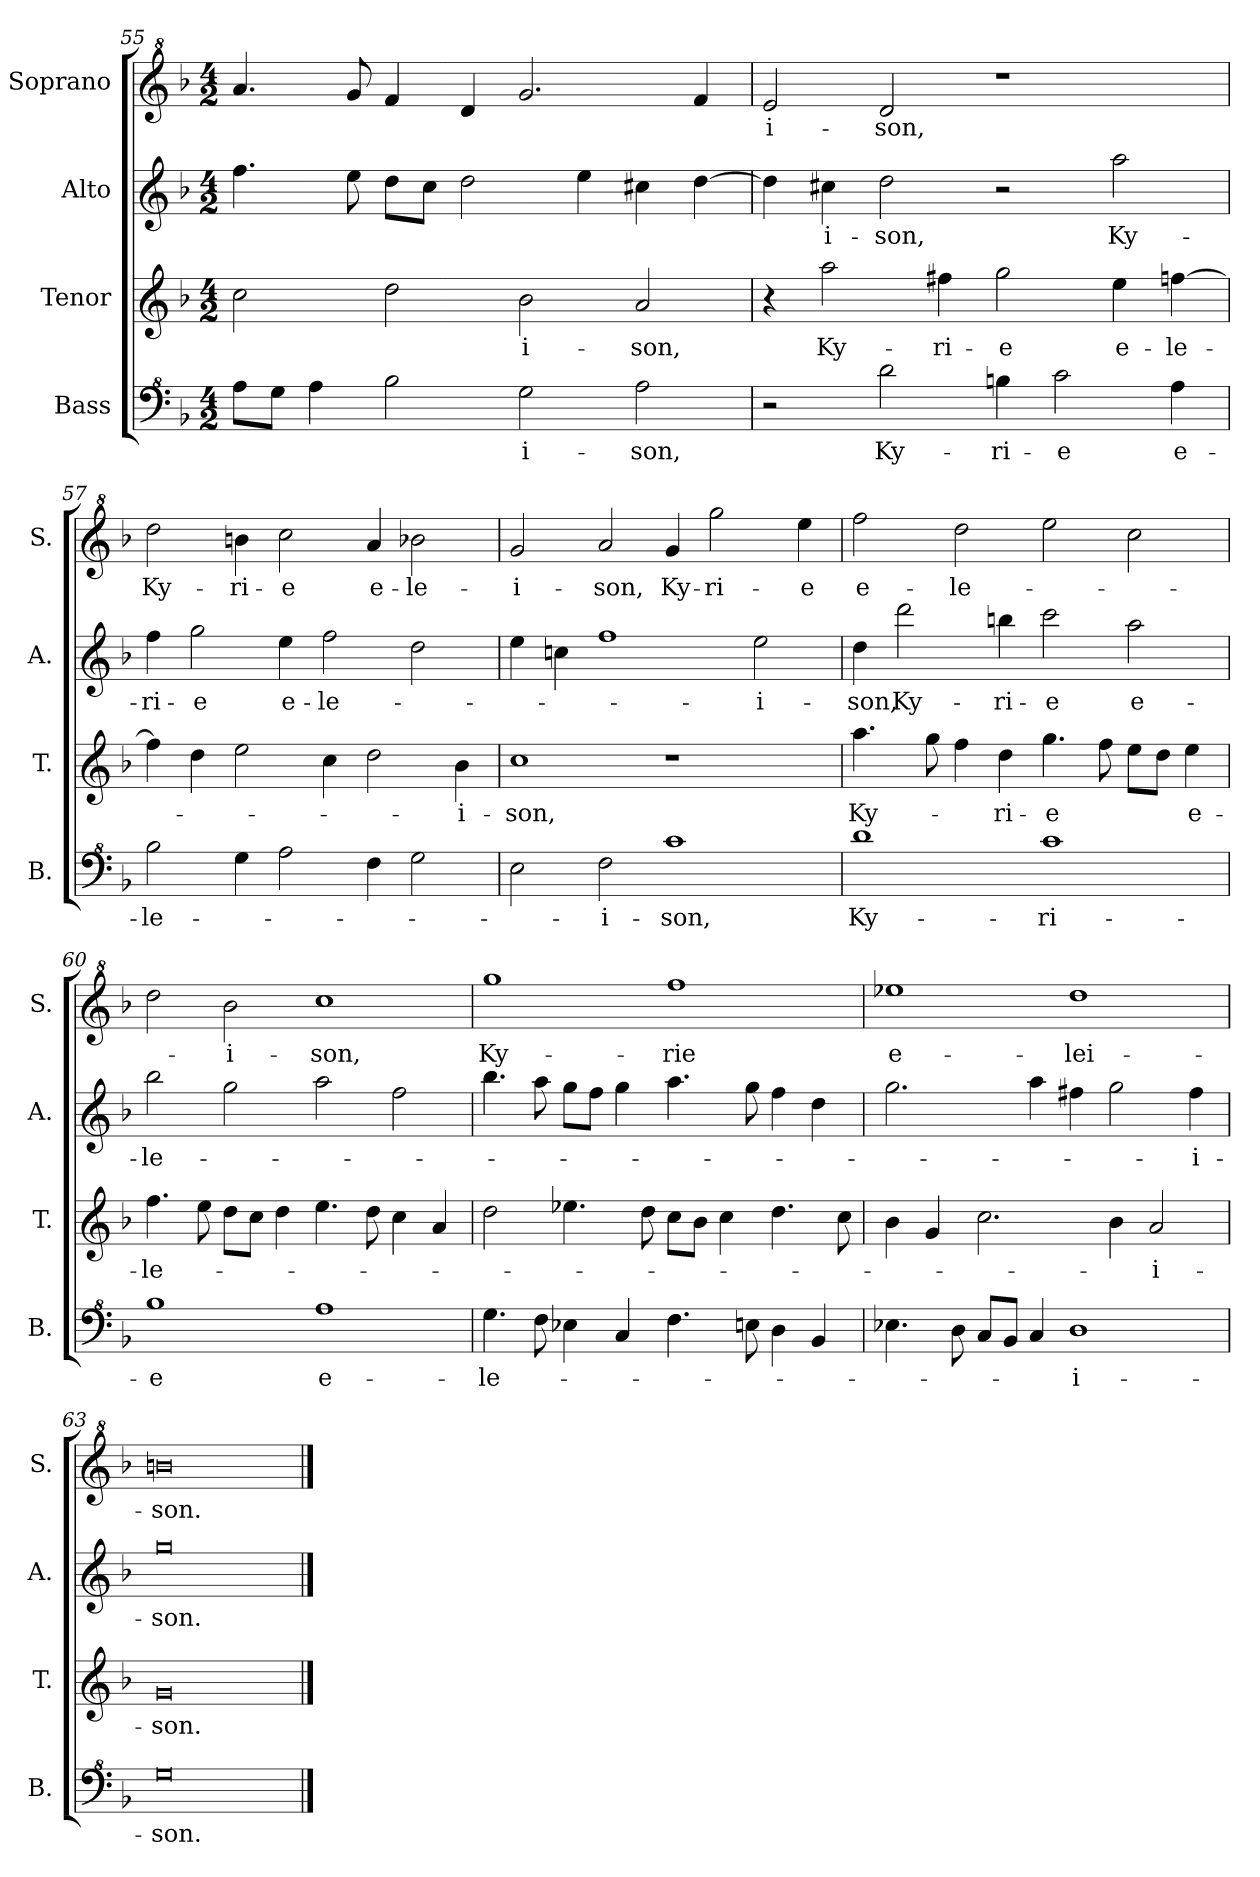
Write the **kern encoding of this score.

**kern	**text	**kern	**text	**kern	**text	**kern	**text
*part4	*part4	*part3	*part3	*part2	*part2	*part1	*part1
*staff4	*staff4	*staff3	*staff3	*staff2	*staff2	*staff1	*staff1
*I"Bass	*	*I"Tenor	*	*I"Alto	*	*I"Soprano	*
*I'B.	*	*I'T.	*	*I'A.	*	*I'S.	*
*clefF^4	*	*clefG2	*	*clefG2	*	*clefG^2	*
*k[b-]	*	*k[b-]	*	*k[b-]	*	*k[b-]	*
*M4/2	*	*M4/2	*	*M4/2	*	*M4/2	*
=55	=55	=55	=55	=55	=55	=55	=55
8a\L	.	2cc\	.	4.ff\	.	4.aa/	.
8g\J	.	.	.	.	.	.	.
4a\	.	.	.	.	.	.	.
.	.	.	.	8ee\	.	8gg/	.
2b-\	.	2dd\	.	8dd\L	.	4ff/	.
.	.	.	.	8cc\J	.	.	.
.	.	.	.	2dd\	.	4dd/	.
!	!LO:LY:b	!	!LO:LY:b	!	!	!	!
2g\	-i-	2b-\	-i-	.	.	2.gg/	.
.	.	.	.	4ee\	.	.	.
!	!LO:LY:b	!	!LO:LY:b	!	!	!	!
2a\	-son,	2a/	-son,	4cc#X\	.	.	.
.	.	.	.	[4dd\	.	4ff/	.
=56	=56	=56	=56	=56	=56	=56	=56
!	!	!	!	!	!	!	!LO:LY:b
2r	.	4r	.	4dd\]	.	2ee/	-i-
!	!	!	!LO:LY:b	!	!LO:LY:b	!	!
.	.	2aa\	Ky-	4cc#X\	-i-	.	.
!	!LO:LY:b	!	!	!	!LO:LY:b	!	!LO:LY:b
2dd\	Ky-	.	.	2dd\	-son,	2dd/	-son,
!	!	!	!LO:LY:b	!	!	!	!
.	.	4ff#X\	-ri-	.	.	.	.
!	!LO:LY:b	!	!LO:LY:b	!	!	!	!
4bn\	-ri-	2gg\	-e	2r	.	1r	.
!	!LO:LY:b	!	!	!	!	!	!
2cc\	-e	.	.	.	.	.	.
!	!	!	!LO:LY:b	!	!LO:LY:b	!	!
.	.	4ee\	e-	2aa\	Ky-	.	.
!	!LO:LY:b	!	!LO:LY:b	!	!	!	!
4a\	e-	[4ffn\	-le-	.	.	.	.
=57	=57	=57	=57	=57	=57	=57	=57
!	!LO:LY:b	!	!	!	!LO:LY:b	!	!LO:LY:b
2b-i\	-le-	4ff\]	.	4ff\	-ri-	2ddd\	Ky-
!	!	!	!	!	!LO:LY:b	!	!
.	.	4dd\	.	2gg\	-e	.	.
!	!	!	!	!	!	!	!LO:LY:b
4g\	.	2ee\	.	.	.	4bbn\	-ri-
!	!	!	!	!	!LO:LY:b	!	!LO:LY:b
2a\	.	.	.	4ee\	e-	2ccc\	-e
!	!	!	!	!	!LO:LY:b	!	!
.	.	4cc\	.	2ff\	-le-	.	.
!	!	!	!	!	!	!	!LO:LY:b
4f\	.	2dd\	.	.	.	4aa/	e-
!	!	!	!	!	!	!	!LO:LY:b
2g\	.	.	.	2dd\	.	2bb-X\	-le-
!	!	!	!LO:LY:b	!	!	!	!
.	.	4b-\	-i-	.	.	.	.
!!LO:LB:g=z
=58	=58	=58	=58	=58	=58	=58	=58
!	!	!	!LO:LY:b	!	!	!	!LO:LY:b
2e\	.	1cc	-son,	4ee\	.	2gg/	-i-
.	.	.	.	4ccni\	.	.	.
!	!LO:LY:b	!	!	!	!	!	!LO:LY:b
2f\	-i-	.	.	1ff	.	2aa/	-son,
!	!LO:LY:b	!	!	!	!	!	!LO:LY:b
1cc	-son,	1r	.	.	.	4gg/	Ky-
!	!	!	!	!	!	!	!LO:LY:b
.	.	.	.	.	.	2ggg\	-ri-
!	!	!	!	!	!LO:LY:b	!	!
.	.	.	.	2ee\	-i-	.	.
!	!	!	!	!	!	!	!LO:LY:b
.	.	.	.	.	.	4eee\	-e
=59	=59	=59	=59	=59	=59	=59	=59
!	!LO:LY:b	!	!LO:LY:b	!	!LO:LY:b	!	!LO:LY:b
1dd	Ky-	4.aa\	Ky-	4dd\	-son,	2fff\	e-
!	!	!	!	!	!LO:LY:b	!	!
.	.	.	.	2ddd\	Ky-	.	.
.	.	8gg\	.	.	.	.	.
!	!	!	!	!	!	!	!LO:LY:b
.	.	4ff\	.	.	.	2ddd\	-le-
!	!	!	!LO:LY:b	!	!LO:LY:b	!	!
.	.	4dd\	-ri-	4bbn\	-ri-	.	.
!	!LO:LY:b	!	!LO:LY:b	!	!LO:LY:b	!	!
1cc	-ri-	4.gg\	-e	2ccc\	-e	2eee\	.
.	.	8ff\	.	.	.	.	.
!	!	!	!	!	!LO:LY:b	!	!
.	.	8ee\L	.	2aa\	e-	2ccc\	.
.	.	8dd\J	.	.	.	.	.
!	!	!	!LO:LY:b	!	!	!	!
.	.	4ee\	e-	.	.	.	.
=60	=60	=60	=60	=60	=60	=60	=60
!	!LO:LY:b	!	!LO:LY:b	!	!LO:LY:b	!	!
1b-	-e	4.ff\	-le-	2bb-i\	-le-	2ddd\	.
.	.	8ee\	.	.	.	.	.
!	!	!	!	!	!	!	!LO:LY:b
.	.	8dd\L	.	2gg\	.	2bb-\	-i-
.	.	8cc\J	.	.	.	.	.
.	.	4dd\	.	.	.	.	.
!	!LO:LY:b	!	!	!	!	!	!LO:LY:b
1a	e-	4.ee\	.	2aa\	.	1ccc	-son,
.	.	8dd\	.	.	.	.	.
.	.	4cc\	.	2ff\	.	.	.
.	.	4a/	.	.	.	.	.
=61	=61	=61	=61	=61	=61	=61	=61
!	!LO:LY:b	!	!	!	!	!	!LO:LY:b
4.g\	-le-	2dd\	.	4.bb-\	.	1ggg	Ky-
8f\	.	.	.	8aa\	.	.	.
4e-X\	.	4.ee-X\	.	8gg\L	.	.	.
.	.	.	.	8ff\J	.	.	.
4c/	.	.	.	4gg\	.	.	.
.	.	8dd\	.	.	.	.	.
!	!	!	!	!	!	!	!LO:LY:b
4.f\	.	8cc\L	.	4.aa\	.	1fff	-rie
.	.	8b-\J	.	.	.	.	.
.	.	4cc\	.	.	.	.	.
8en\	.	.	.	8gg\	.	.	.
4d\	.	4.dd\	.	4ff\	.	.	.
4B-/	.	.	.	4dd\	.	.	.
.	.	8cc\	.	.	.	.	.
=62	=62	=62	=62	=62	=62	=62	=62
!	!	!	!	!	!	!	!LO:LY:b
4.e-X\	.	4b-\	.	2.gg\	.	1eee-X	e-
.	.	4g/	.	.	.	.	.
8d\	.	.	.	.	.	.	.
8c/L	.	2.cc\	.	.	.	.	.
8B-/J	.	.	.	.	.	.	.
4c/	.	.	.	4aa\	.	.	.
!	!LO:LY:b	!	!	!	!	!	!LO:LY:b
1d	-i-	.	.	4ff#X\	.	1ddd	-lei-
.	.	4b-\	.	2gg\	.	.	.
!	!	!	!LO:LY:b	!	!	!	!
.	.	2a/	-i-	.	.	.	.
!	!	!	!	!	!LO:LY:b	!	!
.	.	.	.	4ff#\	-i-	.	.
=63	=63	=63	=63	=63	=63	=63	=63
!	!LO:LY:b	!	!LO:LY:b	!	!LO:LY:b	!	!LO:LY:b
0g	-son.	0g	-son.	0gg	-son.	0bbn	-son.
==	==	==	==	==	==	==	==
*-	*-	*-	*-	*-	*-	*-	*-
